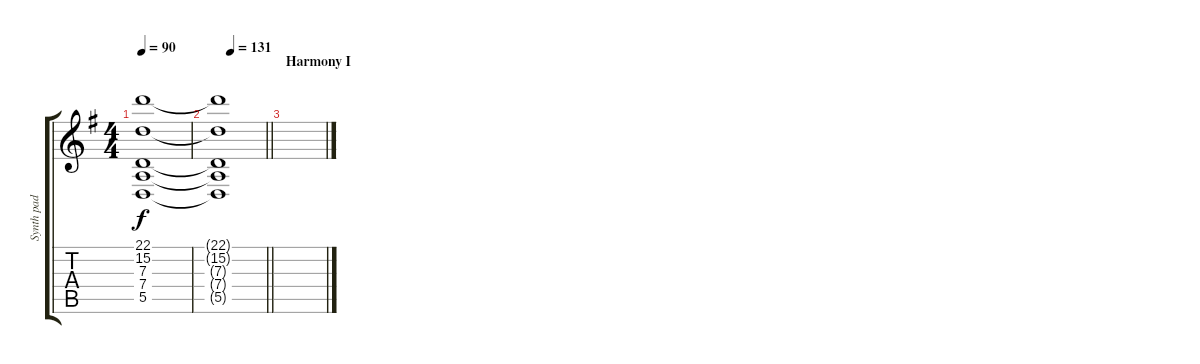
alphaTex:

\track ("Synth pad" "Synth pad") {instrument pad8sweep}
\staff {score tabs}
\tuning (E4 B3 G3 D3 A2 E2) {hide}
\ts (4 4)
\tempo 90
\clef g2
\ks g
(22.1{t} 15.2{t} 7.3{t} 7.4{t} 5.5{t}).1{dy f volume 0} |
\tempo (131 0.28125)
\barLineRight lightlight
(22.1{t} 15.2{t} 7.3{t} 7.4{t} 5.5{t}).1 |
\section ("" "Harmony I")
